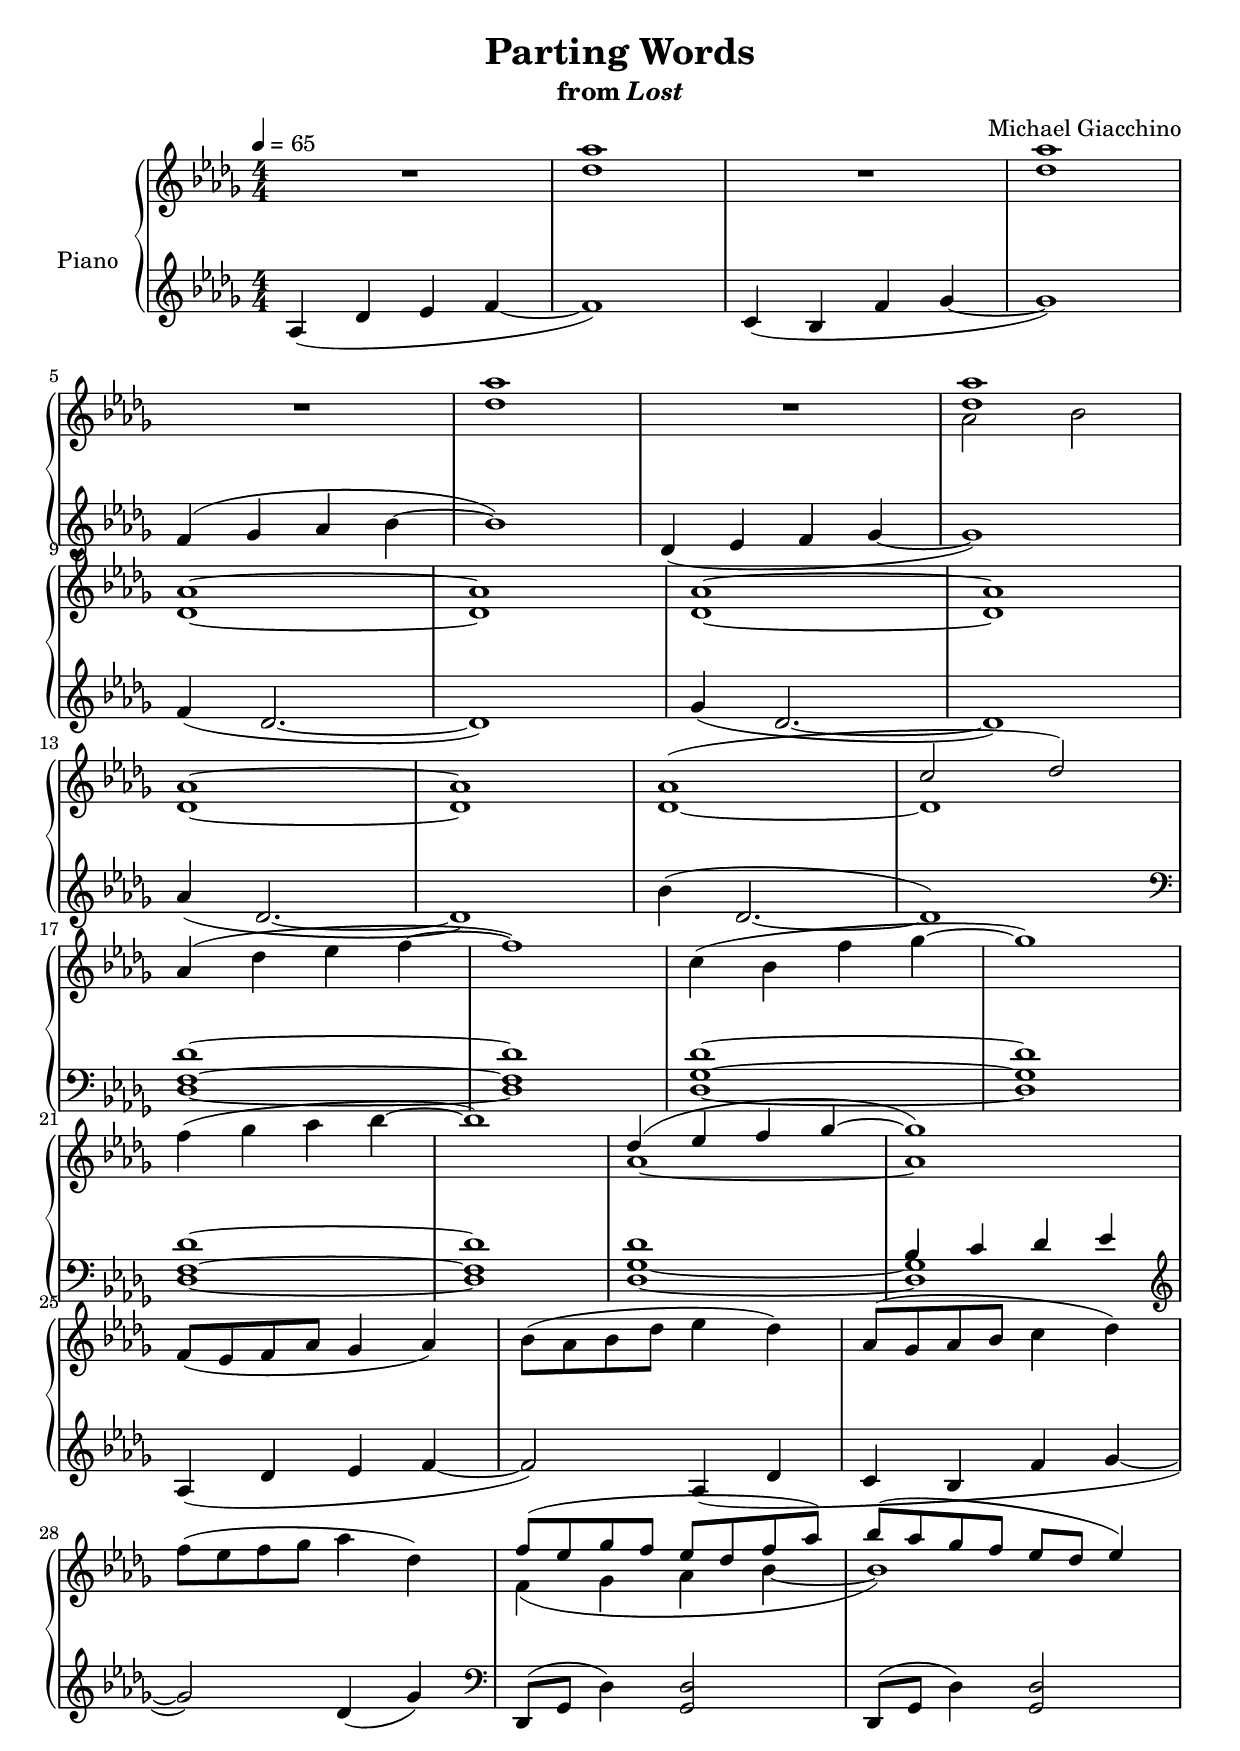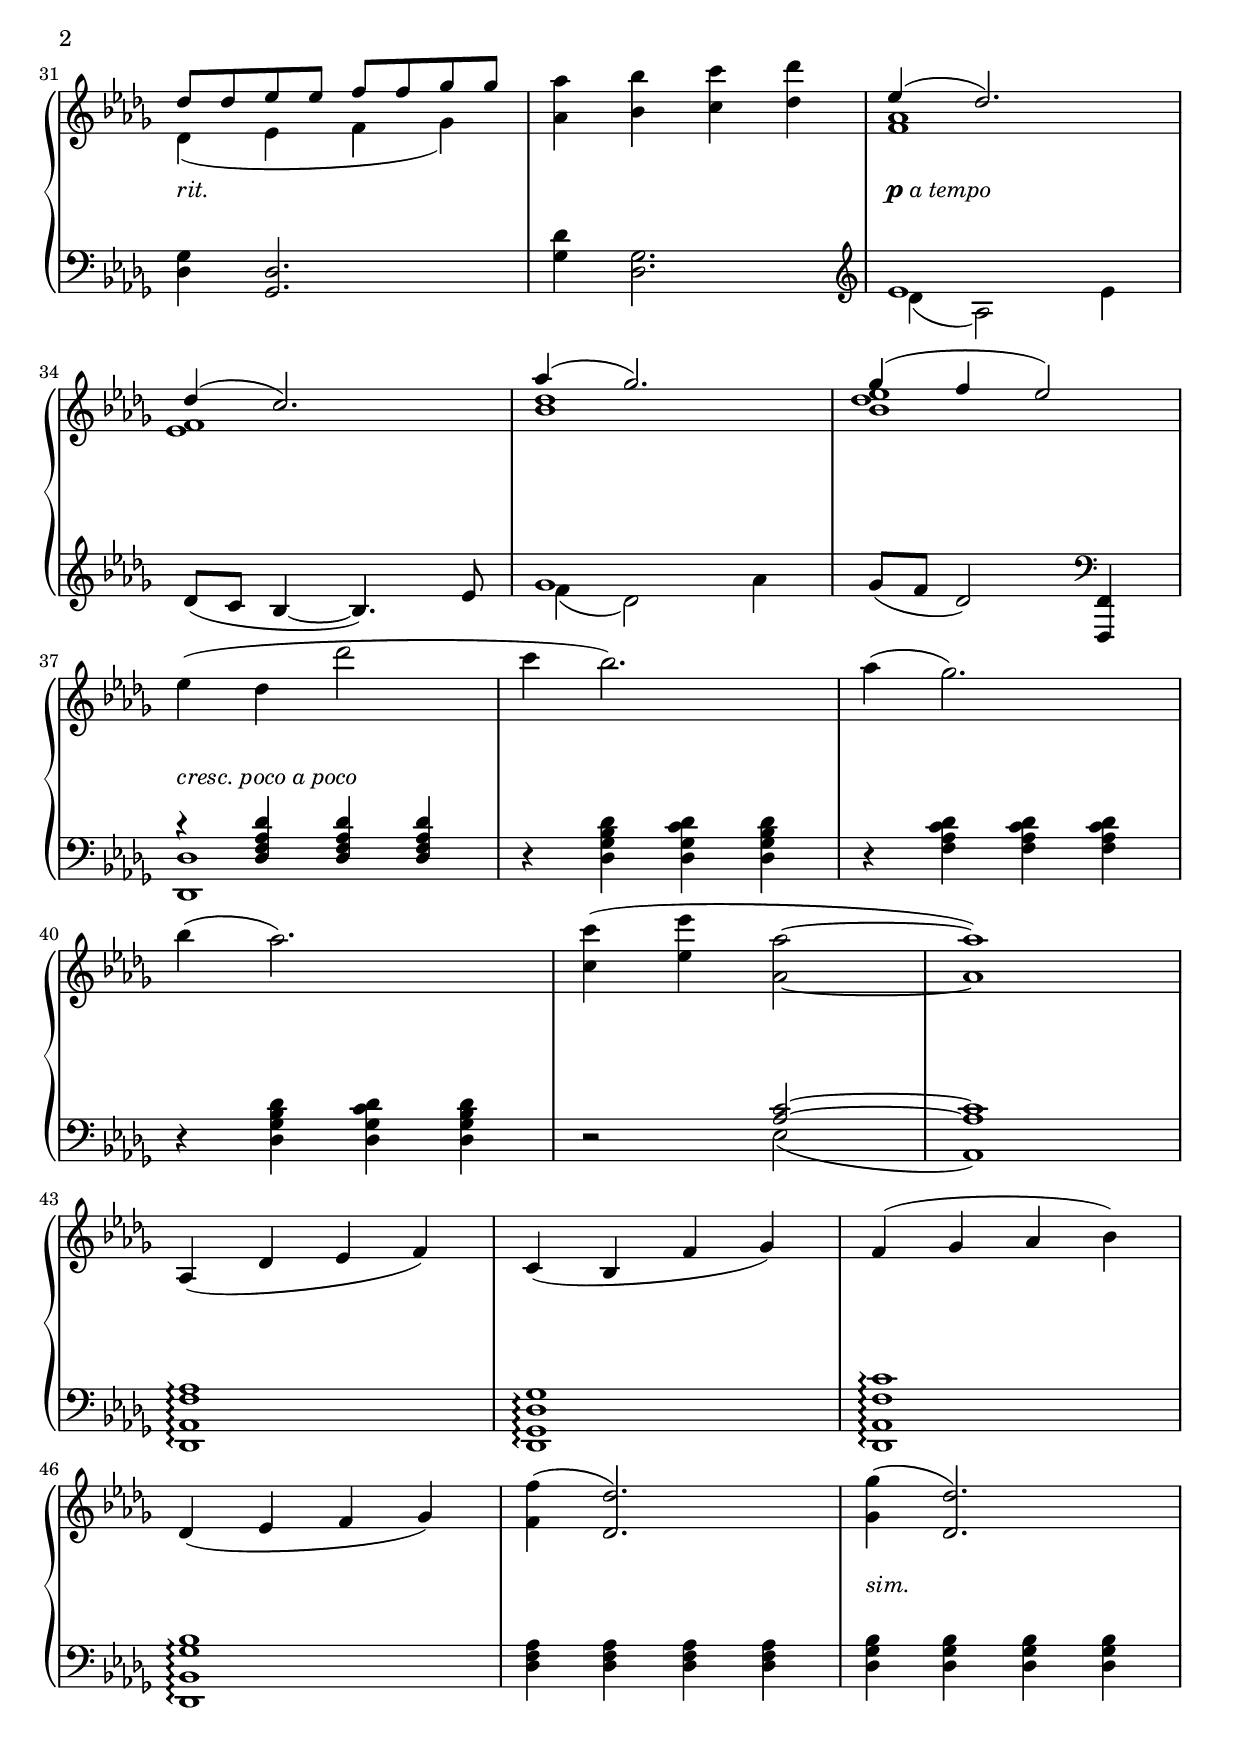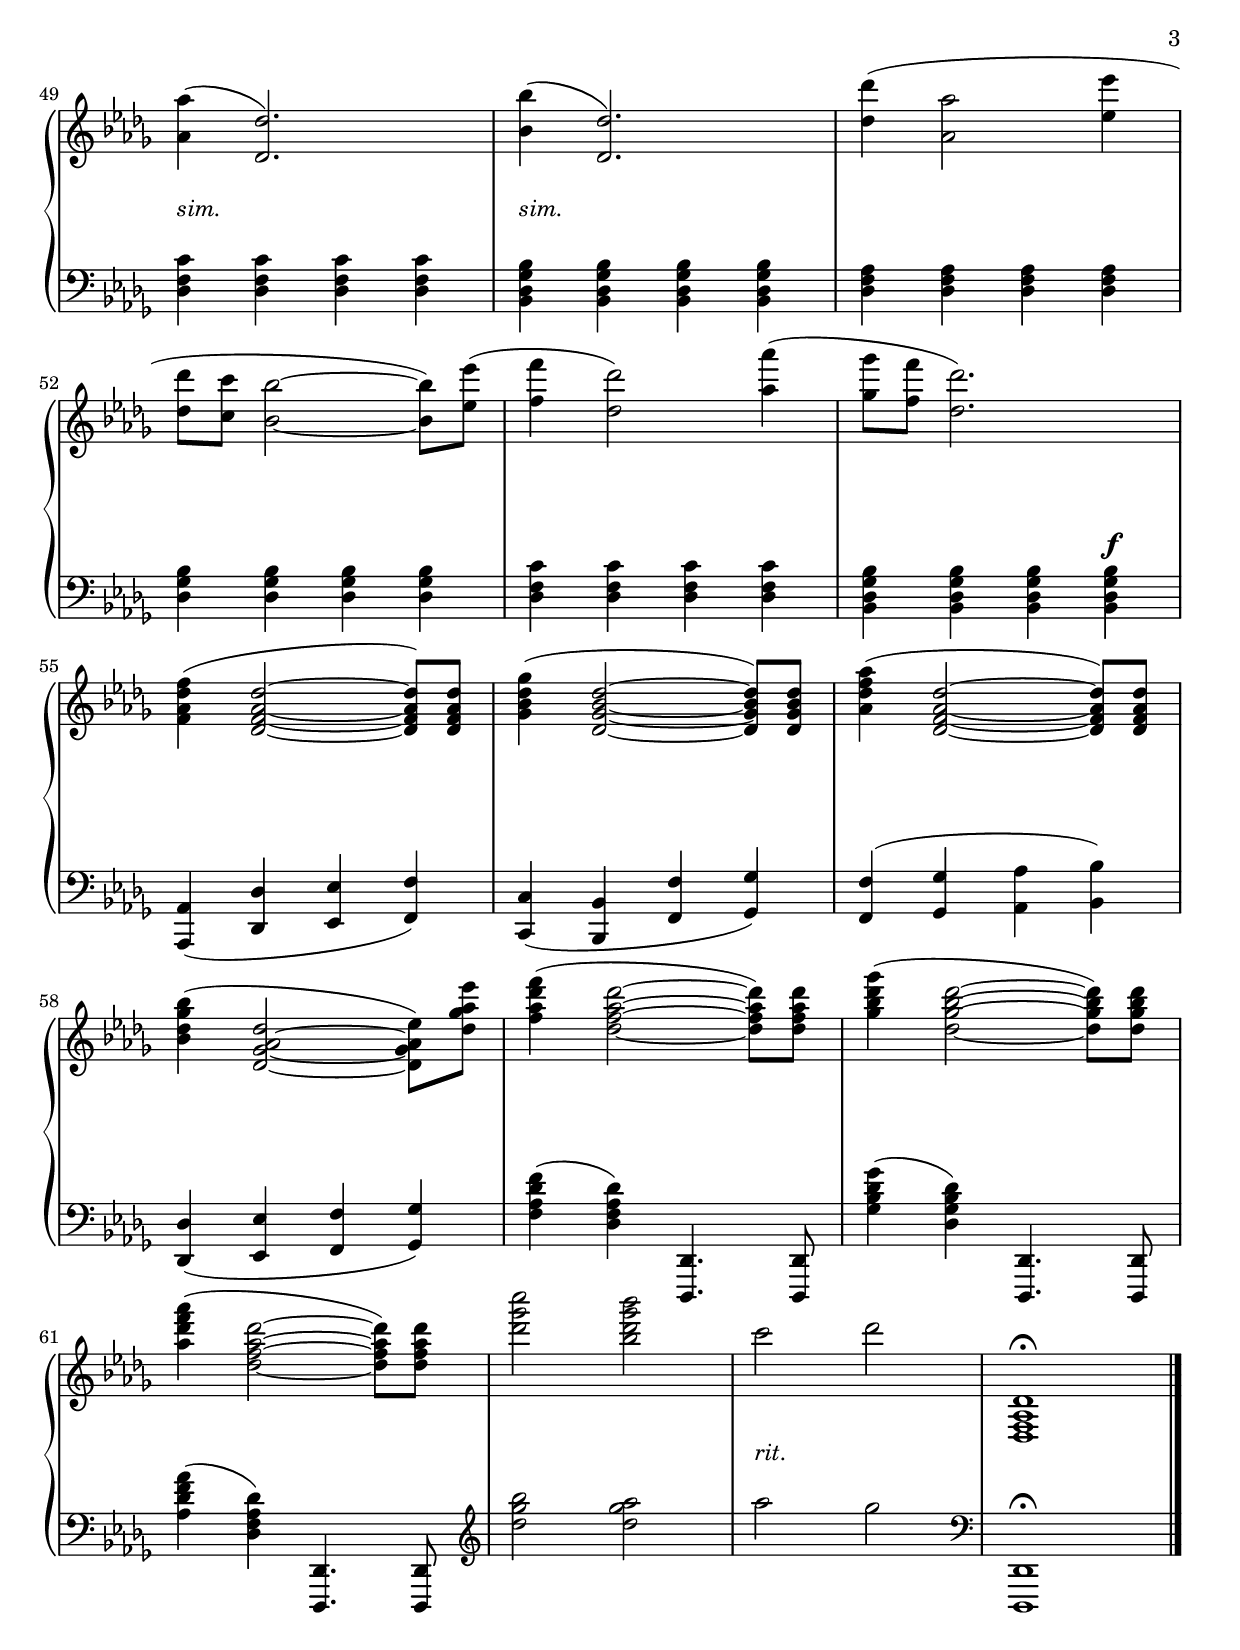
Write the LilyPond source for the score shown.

\version "2.12.2"

\header {
  title = "Parting Words"
  subtitle = \markup { "from" \italic "Lost" }
  composer = "Michael Giacchino"
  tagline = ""
}

global = {
  \tempo 4 = 65
  \key des \major
  \time 4/4
  \numericTimeSignature
  s1*64
  \bar "|."
}

upper = \relative c' {
  \clef treble
  R1
  <des' as'>1
  R1
  <des as'>
  \break

  R1
  <des as'>
  R1
  <<
    { <des as'> }
  \\
    { as2 bes }
  >>
  \break

  <des, as'>1~
  <des as'>
  <des as'>~
  <des as'>
  \break

  <des as'>~
  <des as'>
  <<
    { as'( c2 des) }
  \\
    { des,1~ des }
  >>
  \break

  as'4( des es f~
  f1)
  c4( bes f' ges~
  ges1)
  \break

  f4( ges as bes~
  bes1)
  <<
    {
      des,4( es f ges~
      ges1)
    }
  \\
    {
      as,~
      as
    }
  >>
  \break

  f8( es f as ges4 as)
  bes8( as bes des es4 des)
  as8( ges as bes c4 des)
  \break

  f8( es f ges as4 des,)
  <<
    {
      f8( es ges f es des f as)
      bes8( as ges f es des es4)
    }
  \\
    {
      f,4( ges as bes~
      bes1)
    }
  >>
  \break

  <<
    { des8 des es es f f ges ges }
  \\
    { des,4( es f ges) }
  >>
  <as as'>4
  <bes bes'>
  <c c'>
  <des des'>
  <<
    {
      es( des2.)
      \break
      des4( c2.)
      as'4( ges2.)
      ges4( f es2)
    }
  \\
    {
      <f, as>1
      <es f>1
      % The original has an additional ges below the bes here.
      % I moved it to the right hand for easier playing.
      <bes' des>
      <bes des es>
    }
  >>
  \break

  es4( des des'2
  c4 bes2.)
  as4( ges2.)
  \break

  bes4( as2.)
  <c, c'>4( <es es'> <as, as'>2~
  <as as'>1)
  \break

  as,4( des es f)
  c( bes f' ges)
  f( ges as bes)
  \break

  des,( es f ges)
  <f f'>( <des des'>2.)
  <ges ges'>4( <des des'>2.)
  \break

  <as' as'>4( <des, des'>2.)
  <bes' bes'>4( <des, des'>2.)
  <des' des'>4( <as as'>2 <es' es'>4
  \break

  <des des'>8 <c c'> <bes bes'>2~ <bes bes'>8) <es es'>(
  <f f'>4 <des des'>2) <as' as'>4(
  <ges ges'>8 <f f'> <des des'>2.)
  \break

  <f, as des f>4( <des f as des>2~ <des f as des>8) <des f as des>
  <ges bes des ges>4( <des ges bes des>2~ <des ges bes des>8) <des ges bes des>
  <as' des f as>4( <des, f as des>2~ <des f as des>8) <des f as des>
  \break

  <bes' des ges bes>4( <des, ges as des>2~ <des ges as es'>8) <des' ges as es'>
  <f as des f>4( <des f as des>2~( <des f as des>8) <des f as des>
  <ges bes des ges>4( <des ges bes des>2~ <des ges bes des>8) <des ges bes des>
  \break

  <as' des f as>4( <des, f as des>2~ <des f as des>8) <des f as des>
  <des' ges c>2 <bes des ges bes>
  c des
  <des,,, f as des>1\fermata
}

lower = \relative c' {
  \clef treble
  as4( des es f~
  f1)
  c4( bes f' ges~
  ges1)

  f4( ges as bes~
  bes1)
  des,4( es f ges~
  ges1)

  f4( des2.~
  des1)
  ges4( des2.~
  des1)

  as'4( des,2.~
  des1)
  bes'4( des,2.~
  des1)
  \clef bass

  <des, f des'>1~
  <des f des'>
  <des ges des'>~
  <des ges des'>

  <des f des'>1~
  <des f des'>
  <<
    {
      des'
      bes4 c des es
    }
  \\
    {
      <des, ges>1~
      <des ges>
    }
  >>
  \clef treble

  as'4( des es f~
  f2) as,4( des
  c bes f' ges~

  ges2) des4( ges)
  \clef bass
  des,,8( ges des'4) <ges, des'>2
  des8( ges des'4) <ges, des'>2

  <des' ges>4 <ges, des'>2.
  <ges' des'>4 <des ges>2.
  \clef treble
  <<
    { es'1 }
  \\
    { des4( as2) es'4 }
  >>

  des8( c bes4~ bes4.) es8
  <<
    % In the original, this note is played by the right hand,
    % but I put it here because I find it easier to play it this way.
    { ges1 }
  \\
    { f4( des2) as'4 }
  >>
  ges8( f des2)
  \clef bass
  <f,,, f'>4

  <<
    { r4 <des'' f as des>4 <des f as des>4 <des f as des>4 }
  \\
    { <des, des'>1 }
  >>
  r4 <des' ges bes des>4 <des ges c des> <des ges bes des>
  r4 <f as c des> <f as c des> <f as c des>

  r4 <des ges bes des> <des ges c des> <des ges bes des>
  r2
  <<
    { <as' c>~ <as c>1 }
  \\
    { es2( as,1) }
  >>

  <des, as' f' as>\arpeggio
  <des ges des' ges>\arpeggio
  <des as' f' c'>\arpeggio

  <des bes' ges' bes>\arpeggio
  <des' f as>4 <des f as> <des f as> <des f as>
  <des ges bes> <des ges bes> <des ges bes> <des ges bes>

  <des f c'> <des f c'> <des f c'> <des f c'>
  <bes des ges bes> <bes des ges bes> <bes des ges bes> <bes des ges bes>
  <des f as> <des f as> <des f as> <des f as>

  <des ges bes> <des ges bes> <des ges bes> <des ges bes>
  <des f c'> <des f c'> <des f c'> <des f c'>
  <bes des ges bes> <bes des ges bes> <bes des ges bes> <bes des ges bes>^\f

  <as, as'>( <des des'> <es es'> <f f'>)
  <c c'>( <bes bes'> <f' f'> <ges ges'>)
  <f f'>( <ges ges'> <as as'> <bes bes'>)

  <des, des'>( <es es'> <f f'> <ges ges'>)
  <f' as des f>( <des f as des>) <des,, des'>4. <des des'>8
  <ges'' bes des ges>4( <des ges bes des>) <des,, des'>4. <des des'>8

  <as''' des f as>4( <des, f as des>) <des,, des'>4. <des des'>8
  \clef treble
  <des'''' ges bes>2 <des ges as>
  as' ges
  \clef bass
  <des,,,, des'>1\fermata
}

dynamics = {
  s1*16\p
  s1*8\mf
  s1*4\p
  s1*2\mf
  s1-"rit."
  s32*31\> s32\!
  s1*4-\markup { \dynamic "p" "a tempo" }
  s1*3-"cresc. poco a poco"
  s4 s2.\f
  s1*2\p
  s1*4\mf
  s32*4\p s32*17\< s32\! s32*2 s32*8\mf
  s1-"sim."
  s1-"sim."
  s1-"sim."
  \set crescendoText = \markup { \italic "cresc." }
  \set crescendoSpanner = #'text
  s1*8\p\<
  s1*3\ff
  s1\ff
  s1-"rit."
  s1\p
}

pedal = {
}

chordnames = \chordmode {
}

\include "../../template_piano_solo.ly"
